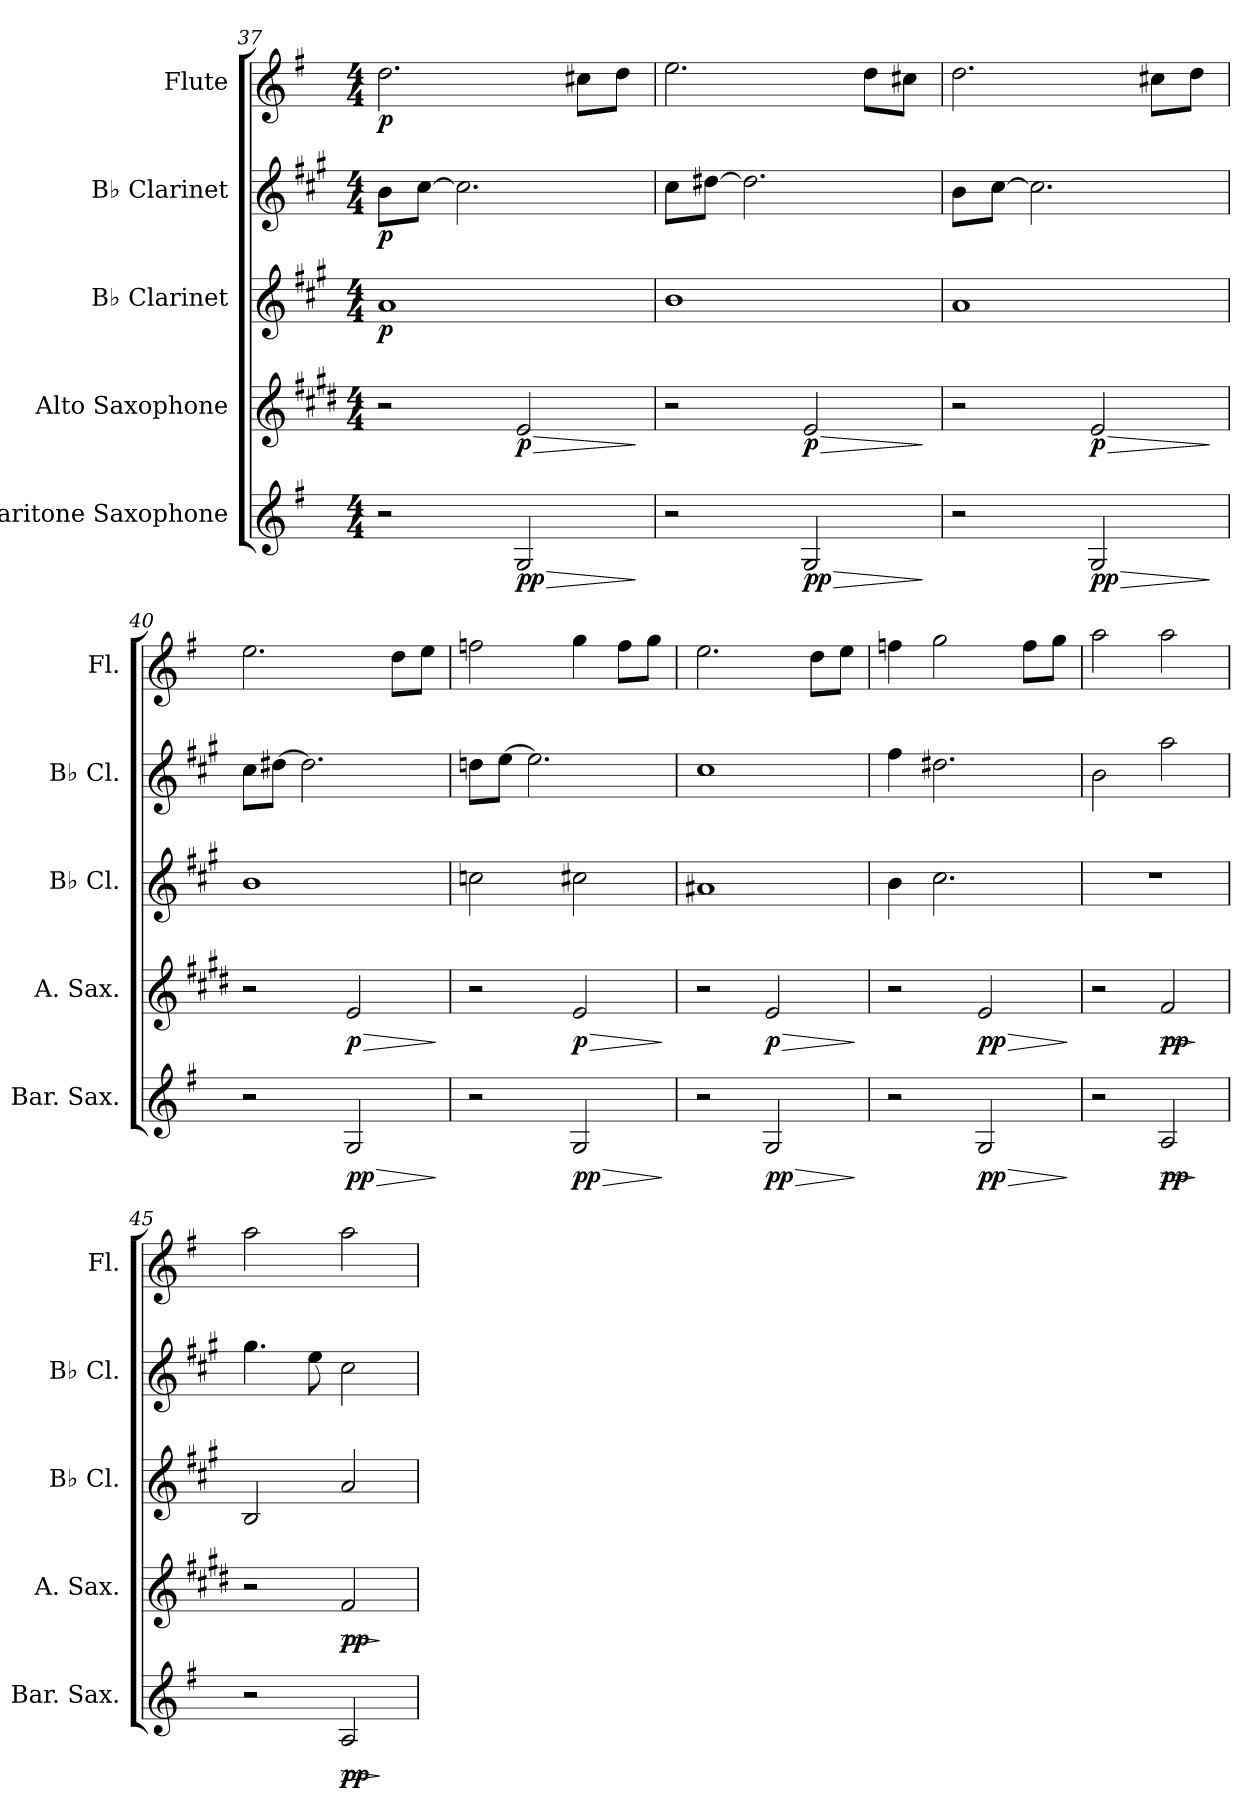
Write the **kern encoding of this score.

**kern	**dynam	**kern	**dynam	**kern	**dynam	**kern	**dynam	**kern	**dynam
*part5	*part5	*part4	*part4	*part3	*part3	*part2	*part2	*part1	*part1
*staff5	*staff5	*staff4	*staff4	*staff3	*staff3	*staff2	*staff2	*staff1	*staff1
*I"Baritone Saxophone	*	*I"Alto Saxophone	*	*I"B♭ Clarinet	*	*I"B♭ Clarinet	*	*I"Flute	*
*I'Bar. Sax.	*	*I'A. Sax.	*	*I'B♭ Cl.	*	*I'B♭ Cl.	*	*I'Fl.	*
!!LO:LB:g=z
*clefG2	*	*clefG2	*	*clefG2	*	*clefG2	*	*clefG2	*
*ITrd12c21	*	*ITrd5c9	*	*ITrd1c2	*	*ITrd1c2	*	*	*
*k[f#]	*	*k[f#]	*	*k[f#]	*	*k[f#]	*	*k[f#]	*
*M4/4	*	*M4/4	*	*M4/4	*	*M4/4	*	*M4/4	*
*MM65	*	*MM65	*	*MM65	*	*MM65	*	*MM65	*
=37	=37	=37	=37	=37	=37	=37	=37	=37	=37
!	!	!	!	!	!LO:DY:b	!	!LO:DY:b	!	!LO:DY:b
2r	.	2r	.	1g	p	8a\L	p	2.dd\	p
.	.	.	.	.	.	[8b\J	.	.	.
.	.	.	.	.	.	2.b\]	.	.	.
!	!LO:HP:b	!	!LO:HP:b	!	!	!	!	!	!
!	!LO:DY:n=1:b	!	!	!	!	!	!	!	!
!	!LO:DY:n=2:b	!	!LO:DY:n=1:b	!	!	!	!	!	!
2GG/	> p p	2G/	> p	.	.	.	.	.	.
.	.	.	.	.	.	.	.	8cc#X\L	.
.	.	.	.	.	.	.	.	8dd\J	.
.	]	.	]	.	.	.	.	.	.
=38	=38	=38	=38	=38	=38	=38	=38	=38	=38
2r	.	2r	.	1a	.	8b\L	.	2.ee\	.
.	.	.	.	.	.	[8cc#X\J	.	.	.
.	.	.	.	.	.	2.cc#\]	.	.	.
!	!LO:HP:b	!	!LO:HP:b	!	!	!	!	!	!
!	!LO:DY:n=1:b	!	!	!	!	!	!	!	!
!	!LO:DY:n=2:b	!	!LO:DY:n=1:b	!	!	!	!	!	!
2GG/	> p p	2G/	> p	.	.	.	.	.	.
.	.	.	.	.	.	.	.	8dd\L	.
.	.	.	.	.	.	.	.	8cc#X\J	.
.	]	.	]	.	.	.	.	.	.
=39	=39	=39	=39	=39	=39	=39	=39	=39	=39
2r	.	2r	.	1g	.	8a\L	.	2.dd\	.
.	.	.	.	.	.	[8b\J	.	.	.
.	.	.	.	.	.	2.b\]	.	.	.
!	!LO:HP:b	!	!LO:HP:b	!	!	!	!	!	!
!	!LO:DY:n=1:b	!	!	!	!	!	!	!	!
!	!LO:DY:n=2:b	!	!LO:DY:n=1:b	!	!	!	!	!	!
2GG/	> p p	2G/	> p	.	.	.	.	.	.
.	.	.	.	.	.	.	.	8cc#X\L	.
.	.	.	.	.	.	.	.	8dd\J	.
.	]	.	]	.	.	.	.	.	.
=40	=40	=40	=40	=40	=40	=40	=40	=40	=40
2r	.	2r	.	1a	.	8b\L	.	2.ee\	.
.	.	.	.	.	.	[8cc#X\J	.	.	.
.	.	.	.	.	.	2.cc#\]	.	.	.
!	!LO:HP:b	!	!LO:HP:b	!	!	!	!	!	!
!	!LO:DY:n=1:b	!	!	!	!	!	!	!	!
!	!LO:DY:n=2:b	!	!LO:DY:n=1:b	!	!	!	!	!	!
2GG/	> p p	2G/	> p	.	.	.	.	.	.
.	.	.	.	.	.	.	.	8dd\L	.
.	.	.	.	.	.	.	.	8ee\J	.
.	]	.	]	.	.	.	.	.	.
=41	=41	=41	=41	=41	=41	=41	=41	=41	=41
2r	.	2r	.	2b-X\	.	8ccn\L	.	2ffn\	.
.	.	.	.	.	.	[8dd\J	.	.	.
.	.	.	.	.	.	2.dd\]	.	.	.
!	!LO:HP:b	!	!LO:HP:b	!	!	!	!	!	!
!	!LO:DY:n=1:b	!	!	!	!	!	!	!	!
!	!LO:DY:n=2:b	!	!LO:DY:n=1:b	!	!	!	!	!	!
2GG/	> p p	2G/	> p	2bn\	.	.	.	4gg\	.
.	.	.	.	.	.	.	.	8ff\L	.
.	.	.	.	.	.	.	.	8gg\J	.
.	]	.	]	.	.	.	.	.	.
=42	=42	=42	=42	=42	=42	=42	=42	=42	=42
2r	.	2r	.	1g#X	.	1b	.	2.ee\	.
!	!LO:HP:b	!	!LO:HP:b	!	!	!	!	!	!
!	!LO:DY:n=1:b	!	!	!	!	!	!	!	!
!	!LO:DY:n=2:b	!	!LO:DY:n=1:b	!	!	!	!	!	!
2GG/	> p p	2G/	> p	.	.	.	.	.	.
.	.	.	.	.	.	.	.	8dd\L	.
.	.	.	.	.	.	.	.	8ee\J	.
.	]	.	]	.	.	.	.	.	.
!!LO:PB:g=z
=43	=43	=43	=43	=43	=43	=43	=43	=43	=43
2r	.	2r	.	4a\	.	4ee\	.	4ffn\	.
.	.	.	.	2.b\	.	2.cc#X\	.	2gg\	.
!	!LO:HP:b	!	!LO:HP:b	!	!	!	!	!	!
!	!LO:DY:n=1:b	!	!	!	!	!	!	!	!
!	!LO:DY:n=2:b	!	!LO:DY:n=1:b	!	!	!	!	!	!
!	!	!	!LO:DY:n=2:b	!	!	!	!	!	!
2GG/	> p p	2G/	> p p	.	.	.	.	.	.
.	.	.	.	.	.	.	.	8ff\L	.
.	.	.	.	.	.	.	.	8gg\J	.
.	]	.	]	.	.	.	.	.	.
=44	=44	=44	=44	=44	=44	=44	=44	=44	=44
2r	.	2r	.	1r	.	2a\	.	2aa\	.
!	!LO:HP:b	!	!LO:HP:b	!	!	!	!	!	!
!	!LO:DY:n=1:b	!	!	!	!	!	!	!	!
!	!LO:DY:n=2:b	!	!LO:DY:n=1:b	!	!	!	!	!	!
!	!	!	!LO:DY:n=2:b	!	!	!	!	!	!
2AA/	> p p	2A/	> p p	.	.	2gg\	.	2aa\	.
.	]	.	]	.	.	.	.	.	.
=45	=45	=45	=45	=45	=45	=45	=45	=45	=45
2r	.	2r	.	2A/	.	4.ff#\	.	2aa\	.
.	.	.	.	.	.	8dd\	.	.	.
!	!LO:HP:b	!	!LO:HP:b	!	!	!	!	!	!
!	!LO:DY:n=1:b	!	!	!	!	!	!	!	!
!	!LO:DY:n=2:b	!	!LO:DY:n=1:b	!	!	!	!	!	!
!	!	!	!LO:DY:n=2:b	!	!	!	!	!	!
2AA/	> p p	2A/	> p p	2g/	.	2b\	.	2aa\	.
.	]	.	]	.	.	.	.	.	.
=	=	=	=	=	=	=	=	=	=
*-	*-	*-	*-	*-	*-	*-	*-	*-	*-
